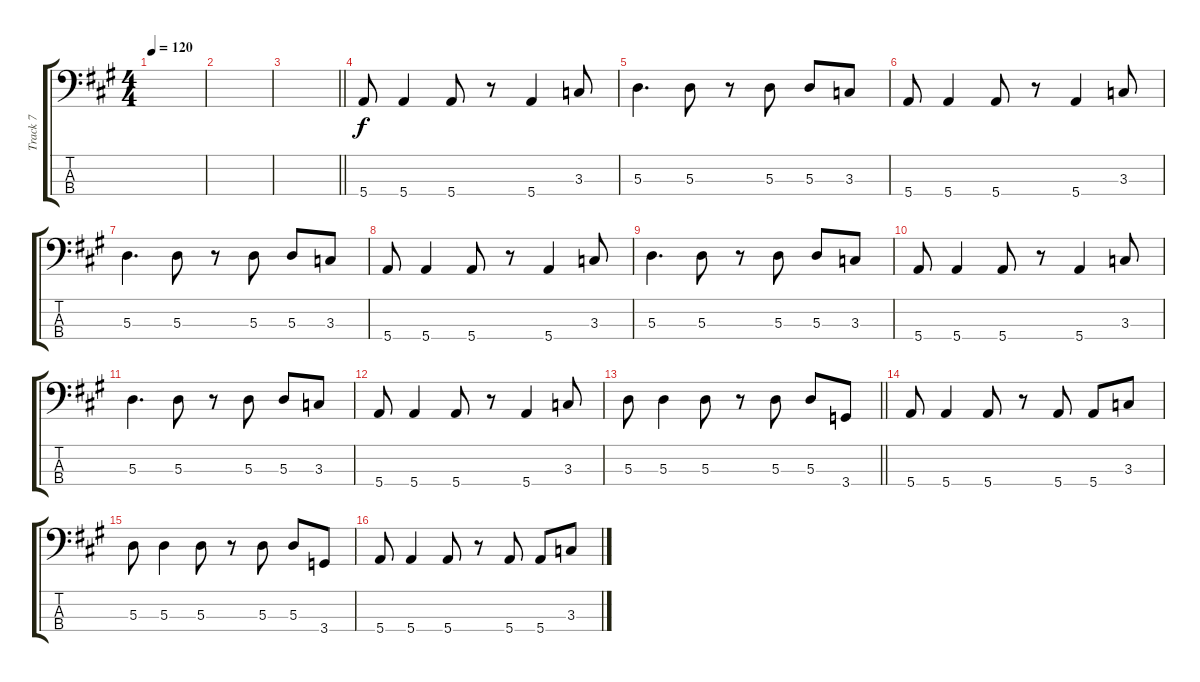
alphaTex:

\track ("Track 7" "Track 7") {instrument electricbassfinger}
\staff {score tabs}
\tuning (G2 D2 A1 E1) {hide}
\ts (4 4)
\tempo 120
\clef f4
\ks a
|
|
\barLineRight lightlight
|
5.4.8 5.4.4 5.4.8 r.8 5.4.4 3.3.8 |
5.3.4{d} 5.3.8 r.8 5.3.8 5.3.8 3.3.8 |
5.4.8 5.4.4 5.4.8 r.8 5.4.4 3.3.8 |
5.3.4{d} 5.3.8 r.8 5.3.8 5.3.8 3.3.8 |
5.4.8 5.4.4 5.4.8 r.8 5.4.4 3.3.8 |
5.3.4{d} 5.3.8 r.8 5.3.8 5.3.8 3.3.8 |
5.4.8 5.4.4 5.4.8 r.8 5.4.4 3.3.8 |
5.3.4{d} 5.3.8 r.8 5.3.8 5.3.8 3.3.8 |
5.4.8 5.4.4 5.4.8 r.8 5.4.4 3.3.8 |
\barLineRight lightlight
5.3.8 5.3.4 5.3.8 r.8 5.3.8 5.3.8 3.4.8 |
5.4.8 5.4.4 5.4.8 r.8 5.4.8 5.4.8 3.3.8 |
5.3.8 5.3.4 5.3.8 r.8 5.3.8 5.3.8 3.4.8 |
5.4.8 5.4.4 5.4.8 r.8 5.4.8 5.4.8 3.3.8
